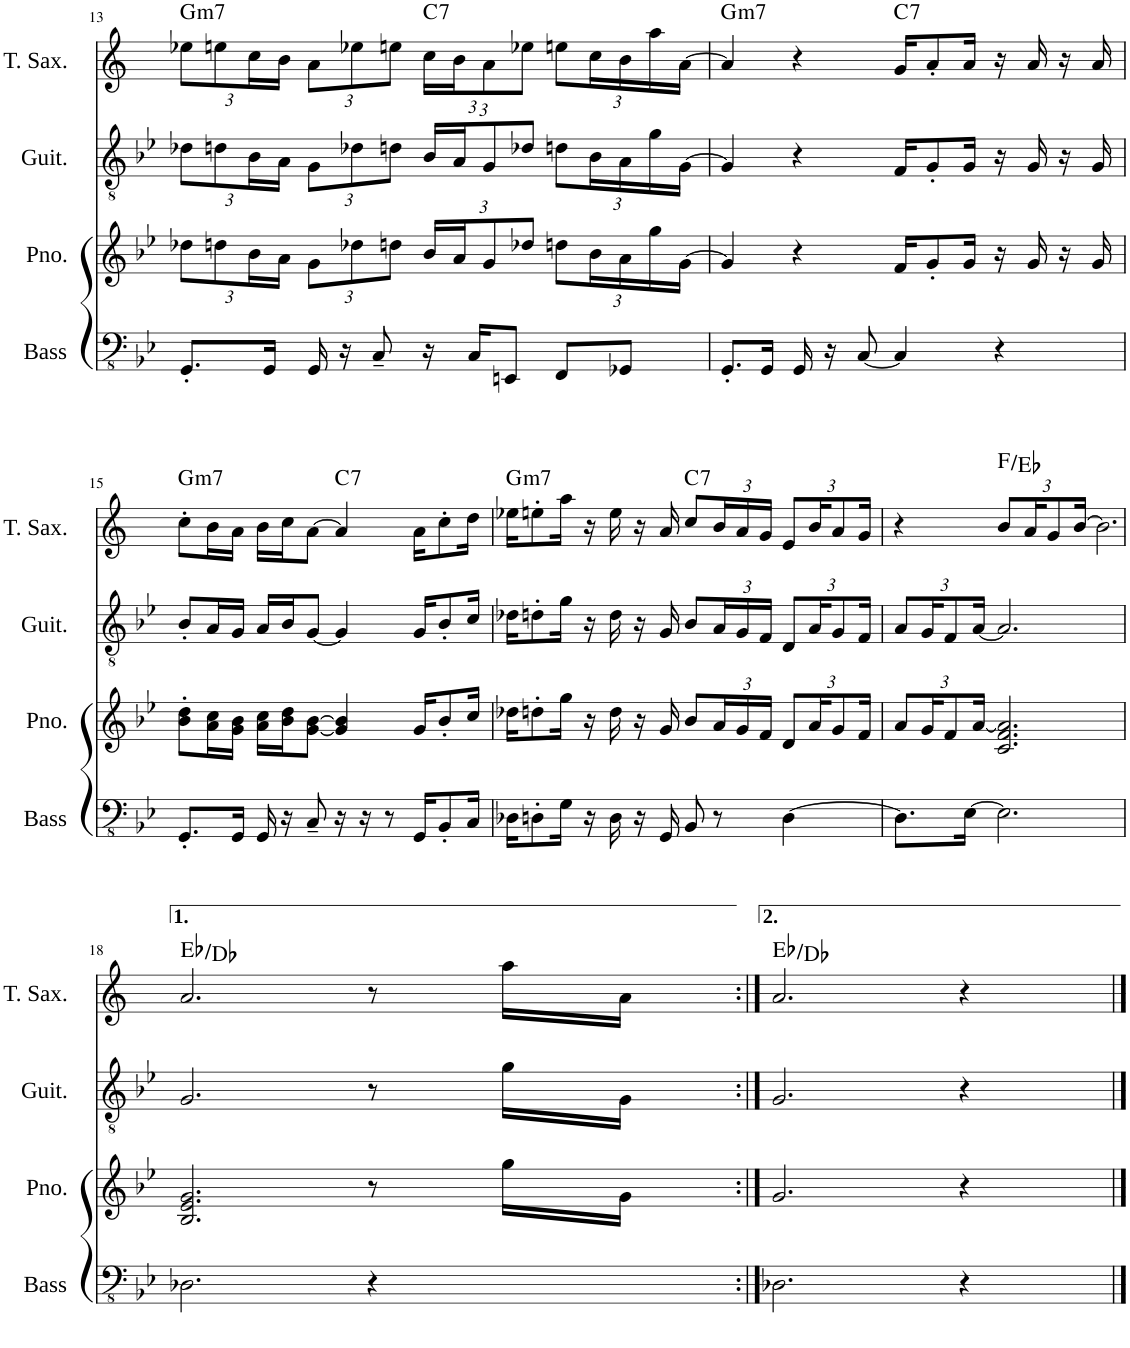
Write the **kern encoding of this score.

**kern	**kern	**kern	**kern	**harte
*part4	*part3	*part2	*part1	*part1
*staff4	*staff3	*staff2	*staff1	*
*I"Bass	*I"Piano	*I"Guit.	*I"T. Sax.	*
*I'Bass	*I'Pno.	*I'Guit.	*I'T. Sax.	*
!!LO:PB:g=z
*clefFv4	*clefG2	*clefGv2	*clefG2	*
*	*	*	*Trd8c14	*
*k[b-e-]	*k[b-e-]	*k[b-e-]	*k[]	*
*M4/4	*M4/4	*M4/4	*M4/4	*
*	*Xbrackettup	*Xbrackettup	*Xbrackettup	*
=13	=13	=13	=13	=13
!	!	!	!	!LO:H:kt=m7
8.GGG'/L	12dd-X\L	12d-X\L	12ee-X\L	G:min7
.	12ddn\	12dn\	12een\	.
.	24b-\L	24B-\L	24cc\L	.
16GGG/Jk	.	.	.	.
.	24a\JJ	24A\JJ	24b\JJ	.
16GGG/	12g\L	12G\L	12a\L	.
16r	.	.	.	.
.	12dd-X\	12d-X\	12ee-X\	.
8CC~/	.	.	.	.
.	12ddn\J	12dn\J	12een\J	.
!	!	!	!	!LO:H:kt=7
16r	24b-/LL	24B-/LL	24cc\LL	C:7
.	24a/J	24A/J	24b\J	.
16CC/KL	.	.	.	.
.	12g/	12G/	12a\	.
8EEEn/J	.	.	.	.
.	12dd-X/J	12d-X/J	12ee-X\J	.
8FFF/L	12ddn\L	12dn\L	12een\L	.
.	24b-\L	24B-\L	24cc\L	.
8GGG-X/J	24a\	24A\	24b\	.
.	24gg\	24g\	24aa\	.
.	[24g\JJ	[24G\JJ	[24a\JJ	.
=14	=14	=14	=14	=14
!	!	!	!	!LO:H:kt=m7
8.GGG'/L	4g/]	4G/]	4a/]	G:min7
16GGG/Jk	.	.	.	.
16GGG/	4r	4r	4r	.
16r	.	.	.	.
[8CC/	.	.	.	.
!	!	!	!	!LO:H:kt=7
4CC/]	16f/KL	16F/KL	16g/KL	C:7
.	8g'/	8G'/	8a'/	.
.	16g/Jk	16G/Jk	16a/Jk	.
4r	16r	16r	16r	.
.	16g/	16G/	16a/	.
.	16r	16r	16r	.
.	16g/	16G/	16a/	.
!!LO:LB:g=z
=15	=15	=15	=15	=15
!	!	!	!	!LO:H:kt=m7
8.GGG'/L	8b-\' 8dd\'L	8B-'/L	8cc'\L	G:min7
.	16a\ 16cc\L	16A/L	16b\L	.
16GGG/Jk	16g\ 16b-\JJ	16G/JJ	16a\JJ	.
16GGG/	16a\ 16cc\LL	16A/LL	16b\LL	.
16r	16b-\ 16dd\J	16B-/J	16cc\J	.
8CC~/	[8g\ [8b-\J	[8G/J	[8a\J	.
!	!	!	!	!LO:H:kt=7
16r	4g/] 4b-/]	4G/]	4a/]	C:7
16r	.	.	.	.
8r	.	.	.	.
16GGG/KL	16g/KL	16G/KL	16a\KL	.
8BBB-'/	8b-'/	8B-'/	8cc'\	.
16CC/Jk	16cc/Jk	16c/Jk	16dd\Jk	.
=16	=16	=16	=16	=16
!	!	!	!	!LO:H:kt=m7
16DD-X\KL	16dd-X\KL	16d-X\KL	16ee-X\KL	G:min7
8DDn'\	8ddn'\	8dn'\	8een'\	.
16GG\Jk	16gg\Jk	16g\Jk	16aa\Jk	.
16r	16r	16r	16r	.
16DD\	16dd\	16d\	16ee\	.
16r	16r	16r	16r	.
16GGG/	16g/	16G/	16a/	.
!	!	!	!	!LO:H:kt=7
8BBB-/	8b-/L	8B-/L	8cc/L	C:7
8r	24a/L	24A/L	24b/L	.
.	24g/	24G/	24a/	.
.	24f/JJ	24F/JJ	24g/JJ	.
[4DD\	12d/L	12D/L	12e/L	.
.	24a/K	24A/K	24b/K	.
.	12g/	12G/	12a/	.
.	24f/Jk	24F/Jk	24g/Jk	.
=17	=17	=17	=17	=17
8.DD\L]	12a/L	12A/L	4r	.
.	24g/K	24G/K	.	.
.	12f/	12F/	.	.
[16EE-\Jk	.	.	.	.
.	[24a/Jk	[24A/Jk	.	.
2.EE-\]	2.c/ 2.f/ 2.a/]	2.A/]	12b/L	F:maj/b7
.	.	.	24a/K	.
.	.	.	12g/	.
.	.	.	[24b/Jk	.
.	.	.	2b\_	.
!!LO:LB:g=z
=18	=18	=18	=18	=18
2.DD-X\	2.B-/ 2.e-/ 2.g/	2.G/	2.a/	Eb:maj/b7
4r	8r	8r	4b\]	.
.	16gg\LL	16g\LL	.	.
.	16g\JJ	16G\JJ	.	.
4ryy	4ryy	4ryy	8r	.
.	.	.	16aa\LL	.
.	.	.	16a\JJ	.
=19:|!	=19:|!	=19:|!	=19:|!	=19:|!
2.DD-X\	2.g/	2.G/	2.a/	Eb:maj/b7
4r	4r	4r	4r	.
==	==	==	==	==
*-	*-	*-	*-	*-
